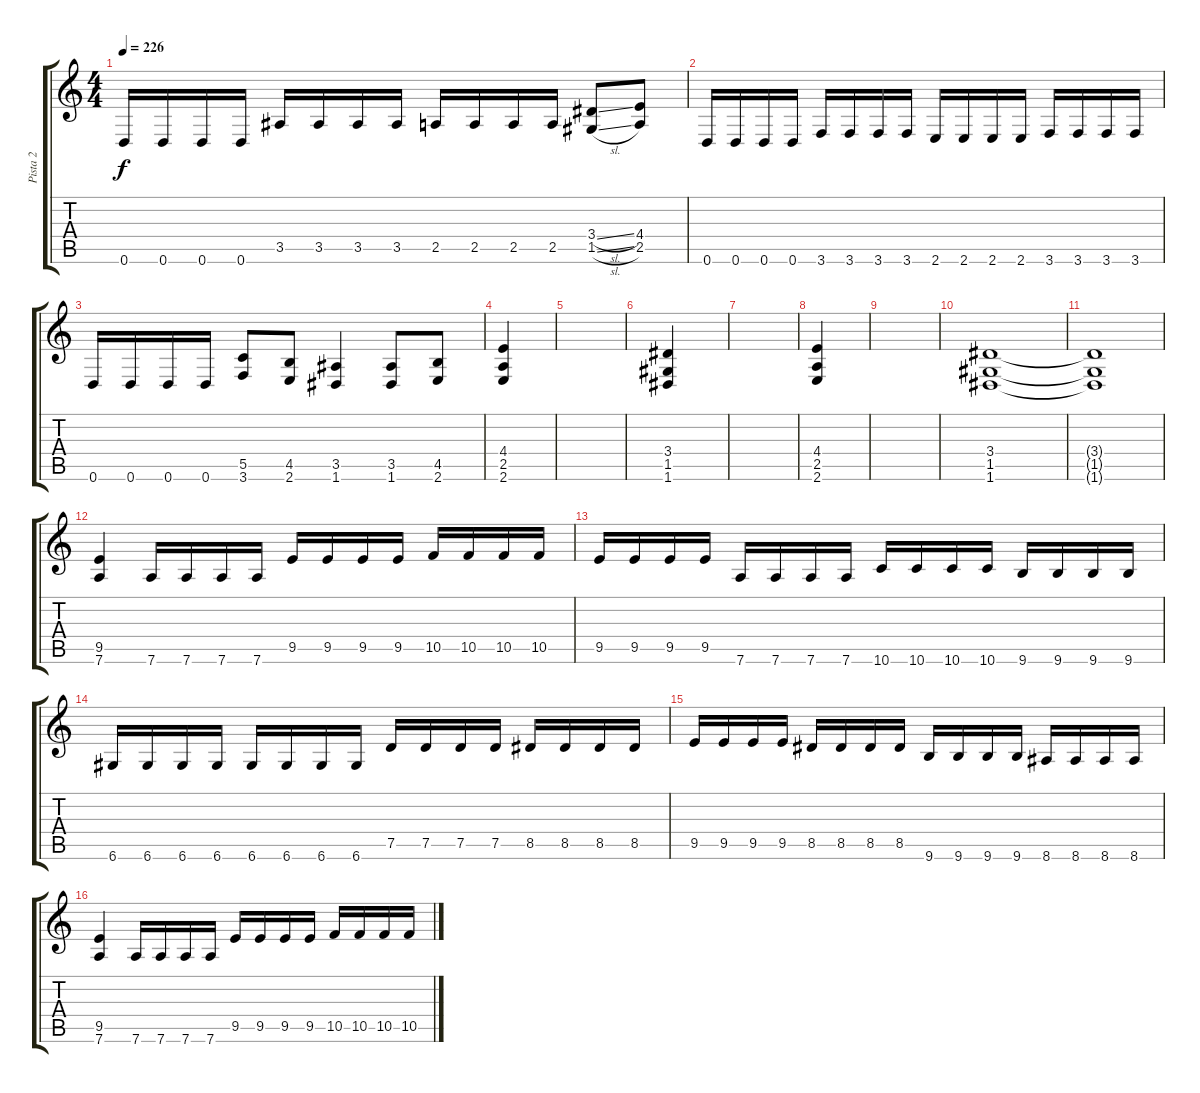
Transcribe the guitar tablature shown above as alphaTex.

\track ("Pista 2" "Pista 2") {instrument overdrivenguitar}
\staff {score tabs}
\tuning (D4 A3 F3 C3 G2 D2) {hide}
\ts (4 4)
\tempo 226
\clef g2
\ks c
0.6.16{dy f} 0.6.16 0.6.16 0.6.16 3.5.16 3.5.16 3.5.16 3.5.16 2.5.16 2.5.16 2.5.16 2.5.16 (3.4{sl} 1.5{sl}).8 (4.4 2.5).8 |
0.6.16 0.6.16 0.6.16 0.6.16 3.6.16 3.6.16 3.6.16 3.6.16 2.6.16 2.6.16 2.6.16 2.6.16 3.6.16 3.6.16 3.6.16 3.6.16 |
0.6.16 0.6.16 0.6.16 0.6.16 (5.5 3.6).8 (4.5 2.6).8 (3.5 1.6).4 (3.5 1.6).8 (4.5 2.6).8 |
(4.4 2.5 2.6).4 |
|
(3.4 1.5 1.6).4 |
|
(4.4 2.5 2.6).4 |
|
(3.4 1.5 1.6).1 |
(3.4{t} 1.5{t} 1.6{t}).1 |
(9.5 7.6).4 7.6.16 7.6.16 7.6.16 7.6.16 9.5.16 9.5.16 9.5.16 9.5.16 10.5.16 10.5.16 10.5.16 10.5.16 |
9.5.16 9.5.16 9.5.16 9.5.16 7.6.16 7.6.16 7.6.16 7.6.16 10.6.16 10.6.16 10.6.16 10.6.16 9.6.16 9.6.16 9.6.16 9.6.16 |
6.6.16 6.6.16 6.6.16 6.6.16 6.6.16 6.6.16 6.6.16 6.6.16 7.5.16 7.5.16 7.5.16 7.5.16 8.5.16 8.5.16 8.5.16 8.5.16 |
9.5.16 9.5.16 9.5.16 9.5.16 8.5.16 8.5.16 8.5.16 8.5.16 9.6.16 9.6.16 9.6.16 9.6.16 8.6.16 8.6.16 8.6.16 8.6.16 |
(9.5 7.6).4 7.6.16 7.6.16 7.6.16 7.6.16 9.5.16 9.5.16 9.5.16 9.5.16 10.5.16 10.5.16 10.5.16 10.5.16
